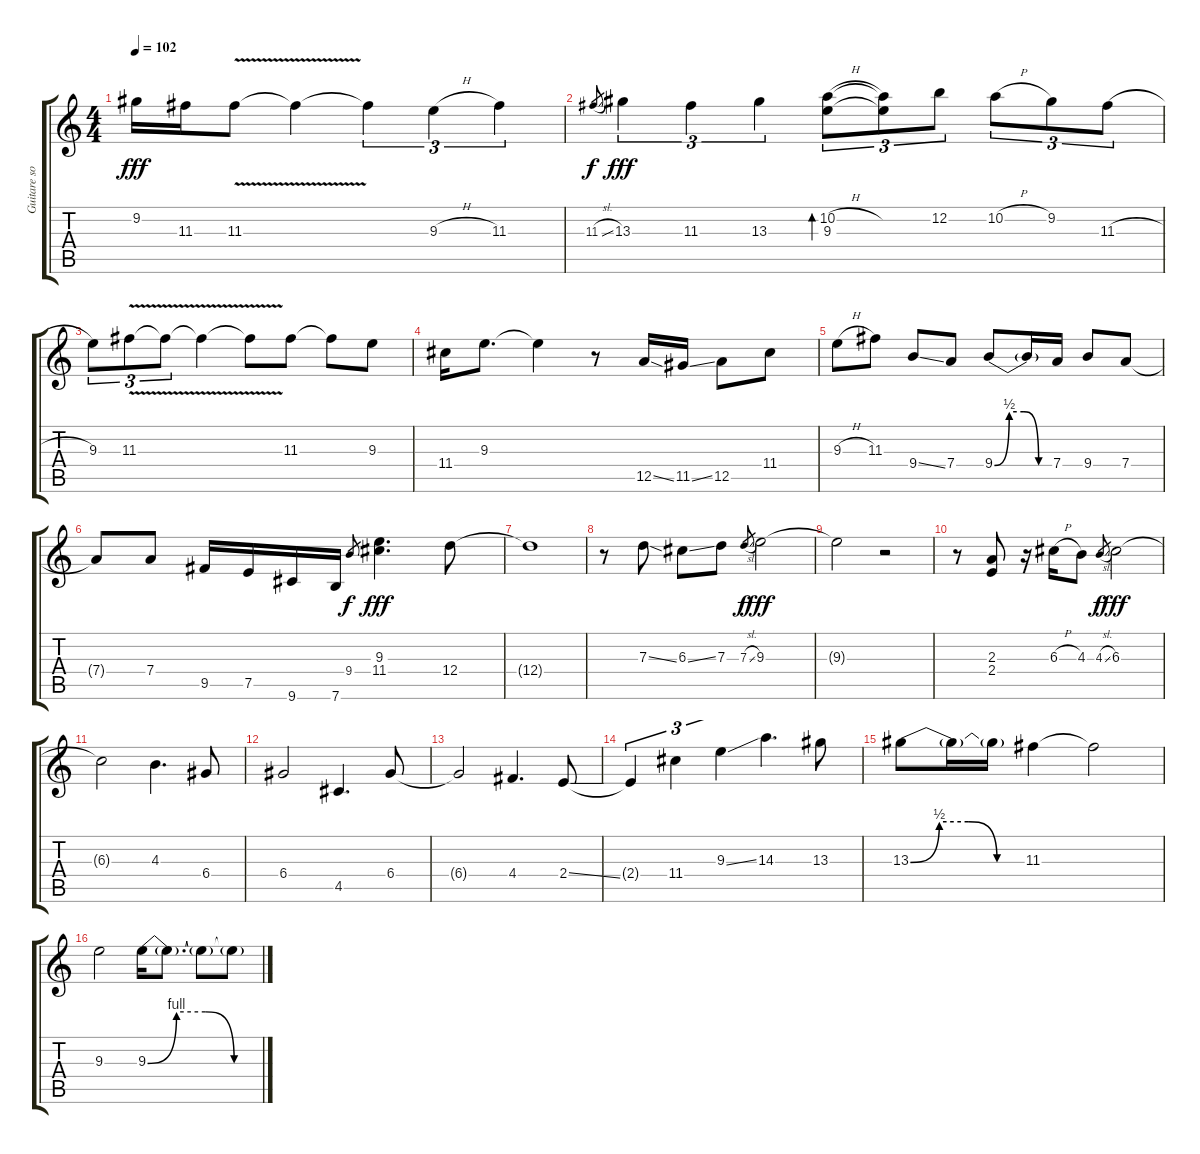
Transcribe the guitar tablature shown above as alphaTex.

\track ("Guitare solo" "Guitare so") {instrument overdrivenguitar}
\staff {score tabs}
\tuning (E4 B3 G3 D3 A2 E2) {hide}
\ts (4 4)
\tempo 102
\clef g2
\ks c
9.2.16{dy fff} 11.3.16 11.3{v}.8 11.3{t}.4 11.3{t}.4{tu (3 2)} 9.3{h}.4{tu (3 2)} 11.3.4{tu (3 2)} |
11.3{sl}.8{gr dy f} 13.3.4{tu (3 2) dy fff} 11.3.4{tu (3 2)} 13.3.4{tu (3 2)} (10.2{h} 9.3).8{tu (3 2) bd 60} (10.2{t} 9.3{t}).8{tu (3 2)} 12.2.8{tu (3 2)} 10.2{h}.8{tu (3 2)} 9.2.8{tu (3 2)} 11.3{h}.8{tu (3 2)} |
9.3.8{tu (3 2)} 11.3{v}.8{tu (3 2)} 11.3{t}.8{tu (3 2)} 11.3{v t}.4 11.3{t}.8 11.3.8 11.3{t}.8 9.3.8 |
11.4.16 9.3.8{d} 9.3{t}.4 r.8 12.5{ss}.16 11.5{ss}.16 12.5.8 11.4.8 |
9.3{h}.8 11.3.8 9.4{ss}.8 7.4.8 9.4{be (custom 0 0 15 2 30 2 45 0 60 0)}.8 9.4{t}.16 7.4.16 9.4.8 7.4.8 |
7.4{t}.8 7.4.8 9.5.16 7.5.16 9.6.16 7.6.16 9.4.8{gr dy f} (9.3 11.4).4{d dy fff} 12.4.8 |
12.4{t}.1 |
r.8 7.3{ss}.8 6.3{ss}.8 7.3.8 7.3{sl}.8{gr dy f} 9.3.2{dy fff} |
9.3{t}.2 r.2 |
r.8 (2.3 2.4).8 r.16 6.3{h}.16 4.3.8 4.3{sl}.8{gr dy f} 6.3.2{dy fff} |
6.3{t}.2 4.3.4{d} 6.4.8 |
6.4.2 4.5.4{d} 6.4.8 |
6.4{t}.2 4.4.4{d} 2.4{ss}.8 |
2.4{t}.4{tu (3 2)} 11.4.4{tu (3 2)} 9.3{ss}.4{tu (3 2)} 14.3.4{d} 13.3.8 |
13.3{be (custom 0 0 15 2 30 2 45 0 60 0)}.8 13.3{t}.16 13.3{t}.16 11.3.4 11.3{t}.2 |
9.3.2 9.3{be (custom 0 0 15 4 30 4 45 0 60 0)}.16 9.3{t}.8{d} 9.3{t}.8 9.3{t}.8
